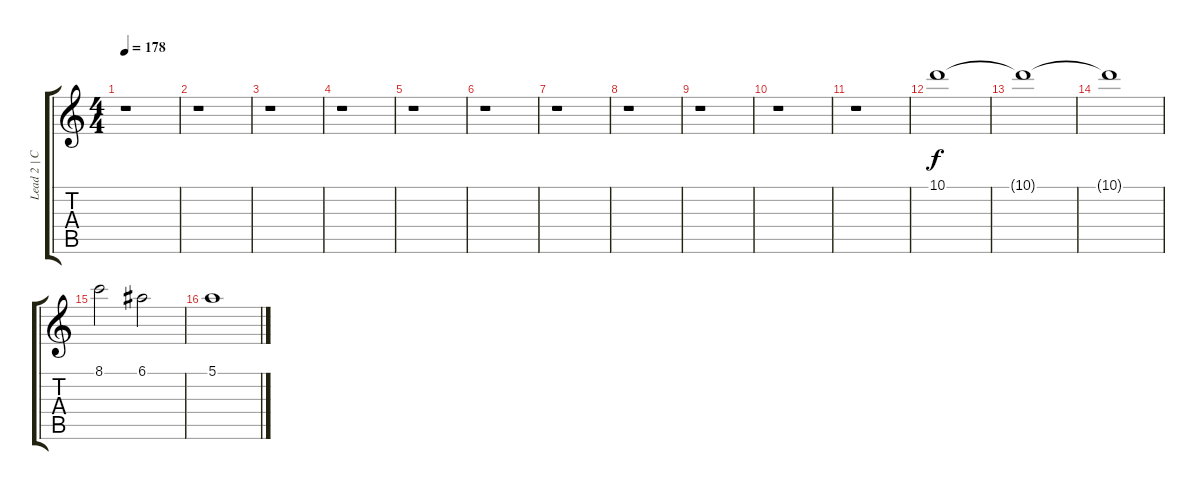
\track ("Lead 2 | Chorus" "Lead 2 | C") {instrument distortionguitar}
\staff {score tabs}
\tuning (E4 B3 G3 D3 A2 E2) {hide}
\ts (4 4)
\tempo 178
\clef g2
\ks c
r.1{dy f} |
r.1 |
r.1 |
r.1 |
r.1 |
r.1 |
r.1 |
r.1 |
r.1 |
r.1 |
r.1 |
\section ("" "")
10.1.1 |
10.1{t}.1 |
10.1{t}.1 |
8.1.2 6.1.2 |
5.1.1
